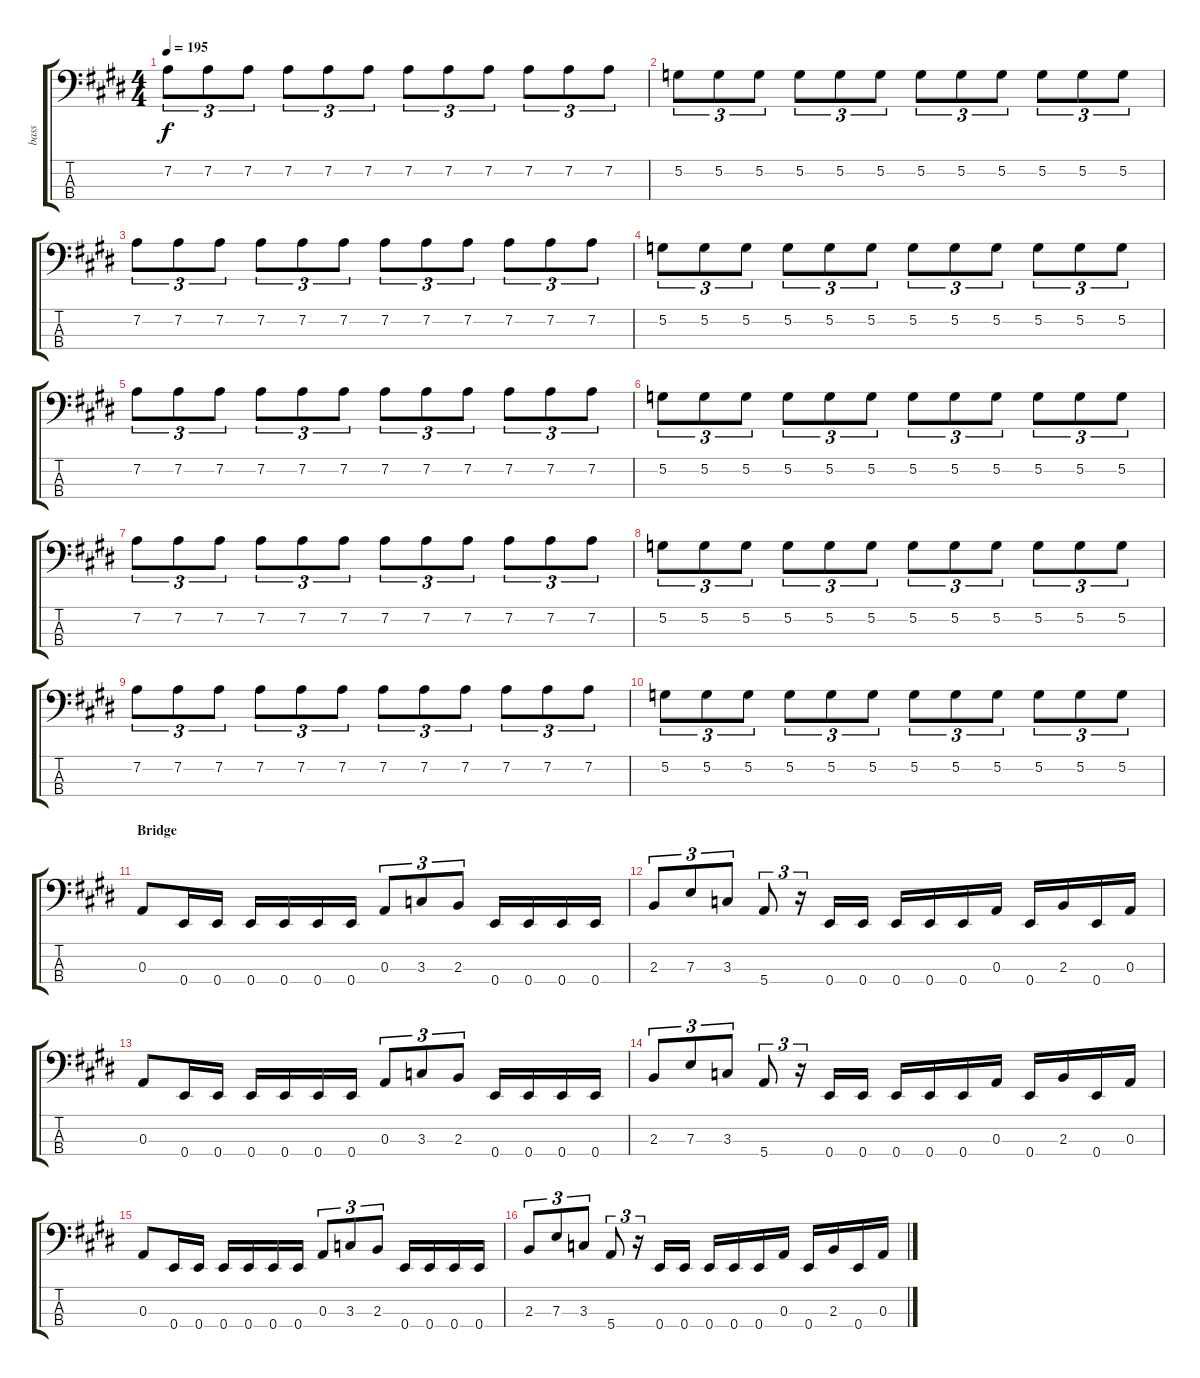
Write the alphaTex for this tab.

\track ("bass" "bass") {instrument slapbass1}
\staff {score tabs}
\tuning (G2 D2 A1 E1) {hide}
\ts (4 4)
\tempo 195
\clef f4
\ks e
7.2.8{tu (3 2) dy f} 7.2.8{tu (3 2)} 7.2.8{tu (3 2)} 7.2.8{tu (3 2)} 7.2.8{tu (3 2)} 7.2.8{tu (3 2)} 7.2.8{tu (3 2)} 7.2.8{tu (3 2)} 7.2.8{tu (3 2)} 7.2.8{tu (3 2)} 7.2.8{tu (3 2)} 7.2.8{tu (3 2)} |
5.2.8{tu (3 2)} 5.2.8{tu (3 2)} 5.2.8{tu (3 2)} 5.2.8{tu (3 2)} 5.2.8{tu (3 2)} 5.2.8{tu (3 2)} 5.2.8{tu (3 2)} 5.2.8{tu (3 2)} 5.2.8{tu (3 2)} 5.2.8{tu (3 2)} 5.2.8{tu (3 2)} 5.2.8{tu (3 2)} |
7.2.8{tu (3 2)} 7.2.8{tu (3 2)} 7.2.8{tu (3 2)} 7.2.8{tu (3 2)} 7.2.8{tu (3 2)} 7.2.8{tu (3 2)} 7.2.8{tu (3 2)} 7.2.8{tu (3 2)} 7.2.8{tu (3 2)} 7.2.8{tu (3 2)} 7.2.8{tu (3 2)} 7.2.8{tu (3 2)} |
5.2.8{tu (3 2)} 5.2.8{tu (3 2)} 5.2.8{tu (3 2)} 5.2.8{tu (3 2)} 5.2.8{tu (3 2)} 5.2.8{tu (3 2)} 5.2.8{tu (3 2)} 5.2.8{tu (3 2)} 5.2.8{tu (3 2)} 5.2.8{tu (3 2)} 5.2.8{tu (3 2)} 5.2.8{tu (3 2)} |
7.2.8{tu (3 2)} 7.2.8{tu (3 2)} 7.2.8{tu (3 2)} 7.2.8{tu (3 2)} 7.2.8{tu (3 2)} 7.2.8{tu (3 2)} 7.2.8{tu (3 2)} 7.2.8{tu (3 2)} 7.2.8{tu (3 2)} 7.2.8{tu (3 2)} 7.2.8{tu (3 2)} 7.2.8{tu (3 2)} |
5.2.8{tu (3 2)} 5.2.8{tu (3 2)} 5.2.8{tu (3 2)} 5.2.8{tu (3 2)} 5.2.8{tu (3 2)} 5.2.8{tu (3 2)} 5.2.8{tu (3 2)} 5.2.8{tu (3 2)} 5.2.8{tu (3 2)} 5.2.8{tu (3 2)} 5.2.8{tu (3 2)} 5.2.8{tu (3 2)} |
7.2.8{tu (3 2)} 7.2.8{tu (3 2)} 7.2.8{tu (3 2)} 7.2.8{tu (3 2)} 7.2.8{tu (3 2)} 7.2.8{tu (3 2)} 7.2.8{tu (3 2)} 7.2.8{tu (3 2)} 7.2.8{tu (3 2)} 7.2.8{tu (3 2)} 7.2.8{tu (3 2)} 7.2.8{tu (3 2)} |
5.2.8{tu (3 2)} 5.2.8{tu (3 2)} 5.2.8{tu (3 2)} 5.2.8{tu (3 2)} 5.2.8{tu (3 2)} 5.2.8{tu (3 2)} 5.2.8{tu (3 2)} 5.2.8{tu (3 2)} 5.2.8{tu (3 2)} 5.2.8{tu (3 2)} 5.2.8{tu (3 2)} 5.2.8{tu (3 2)} |
7.2.8{tu (3 2)} 7.2.8{tu (3 2)} 7.2.8{tu (3 2)} 7.2.8{tu (3 2)} 7.2.8{tu (3 2)} 7.2.8{tu (3 2)} 7.2.8{tu (3 2)} 7.2.8{tu (3 2)} 7.2.8{tu (3 2)} 7.2.8{tu (3 2)} 7.2.8{tu (3 2)} 7.2.8{tu (3 2)} |
5.2.8{tu (3 2)} 5.2.8{tu (3 2)} 5.2.8{tu (3 2)} 5.2.8{tu (3 2)} 5.2.8{tu (3 2)} 5.2.8{tu (3 2)} 5.2.8{tu (3 2)} 5.2.8{tu (3 2)} 5.2.8{tu (3 2)} 5.2.8{tu (3 2)} 5.2.8{tu (3 2)} 5.2.8{tu (3 2)} |
\section ("" "Bridge")
0.3.8 0.4.16 0.4.16 0.4.16 0.4.16 0.4.16 0.4.16 0.3.8{tu (3 2)} 3.3.8{tu (3 2)} 2.3.8{tu (3 2)} 0.4.16 0.4.16 0.4.16 0.4.16 |
2.3.8{tu (3 2)} 7.3.8{tu (3 2)} 3.3.8{tu (3 2)} 5.4.8{tu (3 2)} r.16{tu (3 2)} 0.4.16 0.4.16 0.4.16 0.4.16 0.4.16 0.3.16 0.4.16 2.3.16 0.4.16 0.3.16 |
0.3.8 0.4.16 0.4.16 0.4.16 0.4.16 0.4.16 0.4.16 0.3.8{tu (3 2)} 3.3.8{tu (3 2)} 2.3.8{tu (3 2)} 0.4.16 0.4.16 0.4.16 0.4.16 |
2.3.8{tu (3 2)} 7.3.8{tu (3 2)} 3.3.8{tu (3 2)} 5.4.8{tu (3 2)} r.16{tu (3 2)} 0.4.16 0.4.16 0.4.16 0.4.16 0.4.16 0.3.16 0.4.16 2.3.16 0.4.16 0.3.16 |
0.3.8 0.4.16 0.4.16 0.4.16 0.4.16 0.4.16 0.4.16 0.3.8{tu (3 2)} 3.3.8{tu (3 2)} 2.3.8{tu (3 2)} 0.4.16 0.4.16 0.4.16 0.4.16 |
2.3.8{tu (3 2)} 7.3.8{tu (3 2)} 3.3.8{tu (3 2)} 5.4.8{tu (3 2)} r.16{tu (3 2)} 0.4.16 0.4.16 0.4.16 0.4.16 0.4.16 0.3.16 0.4.16 2.3.16 0.4.16 0.3.16
